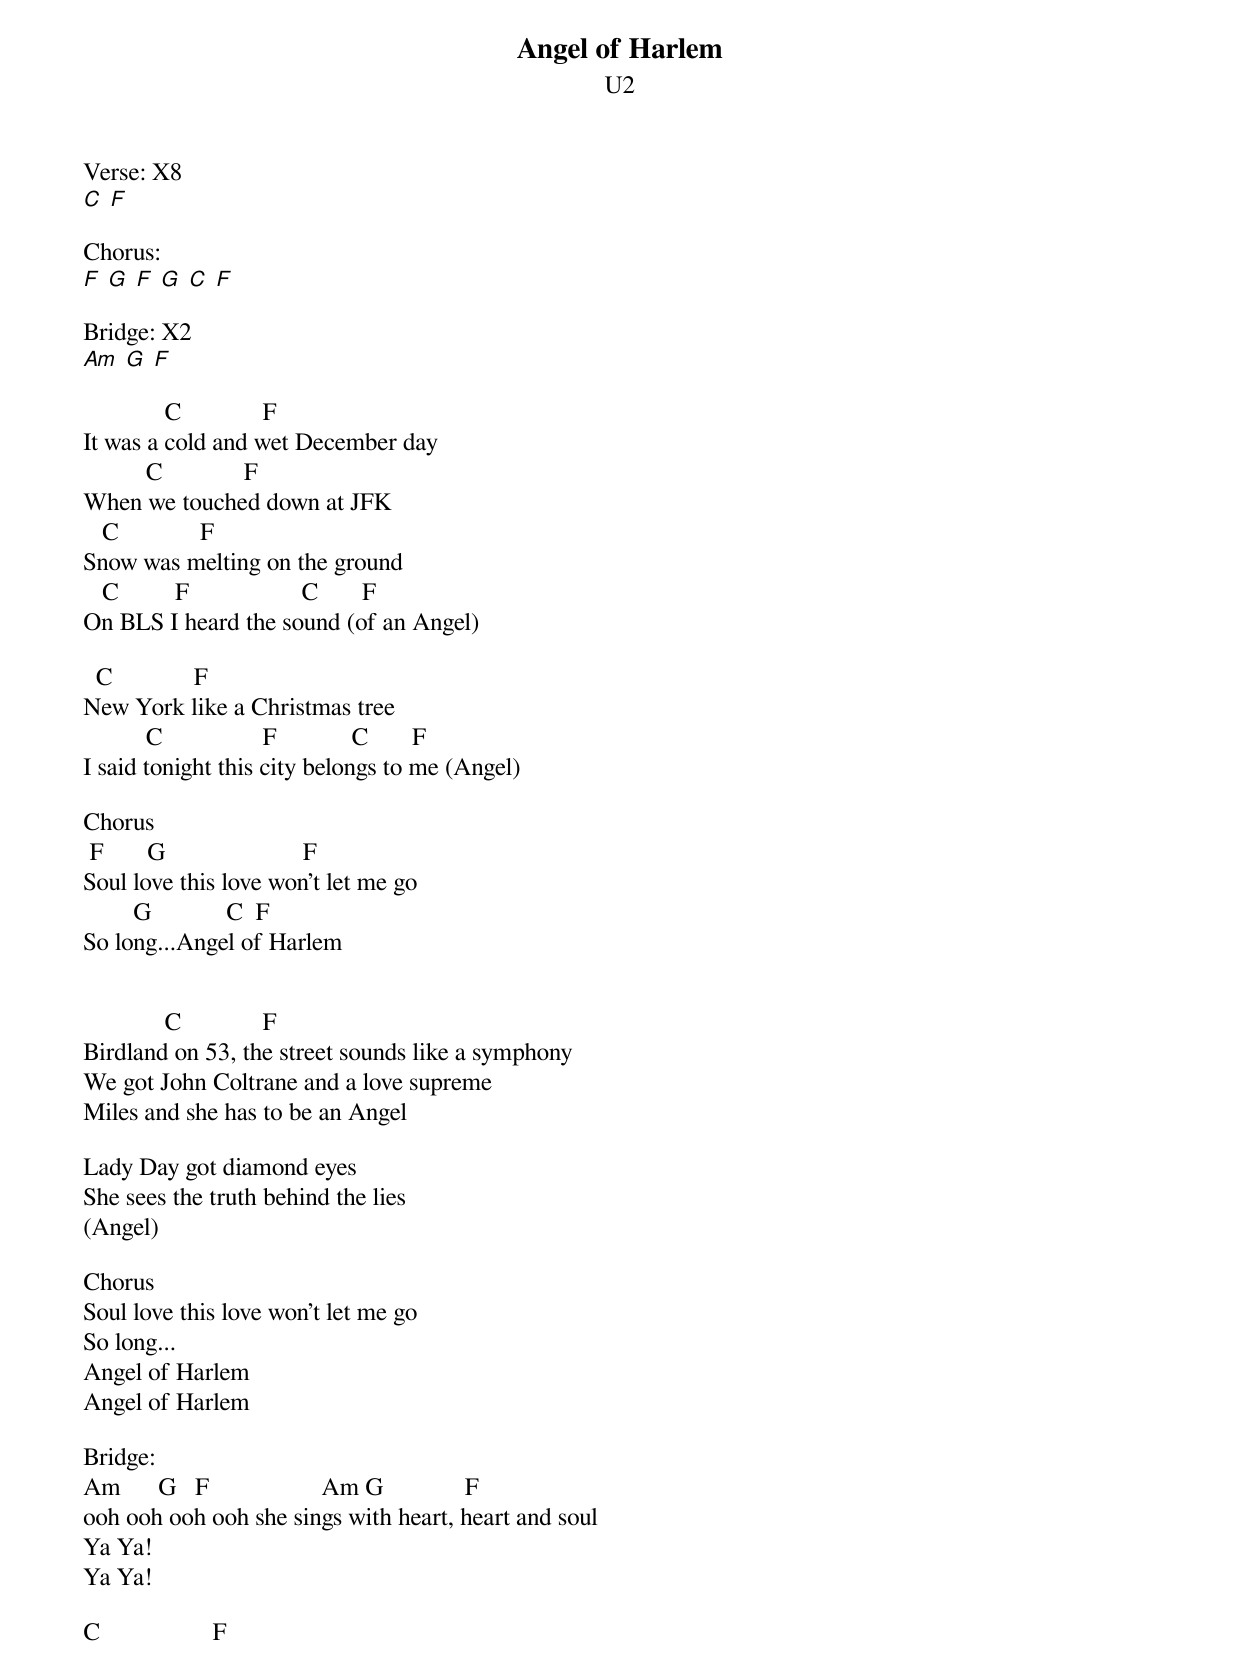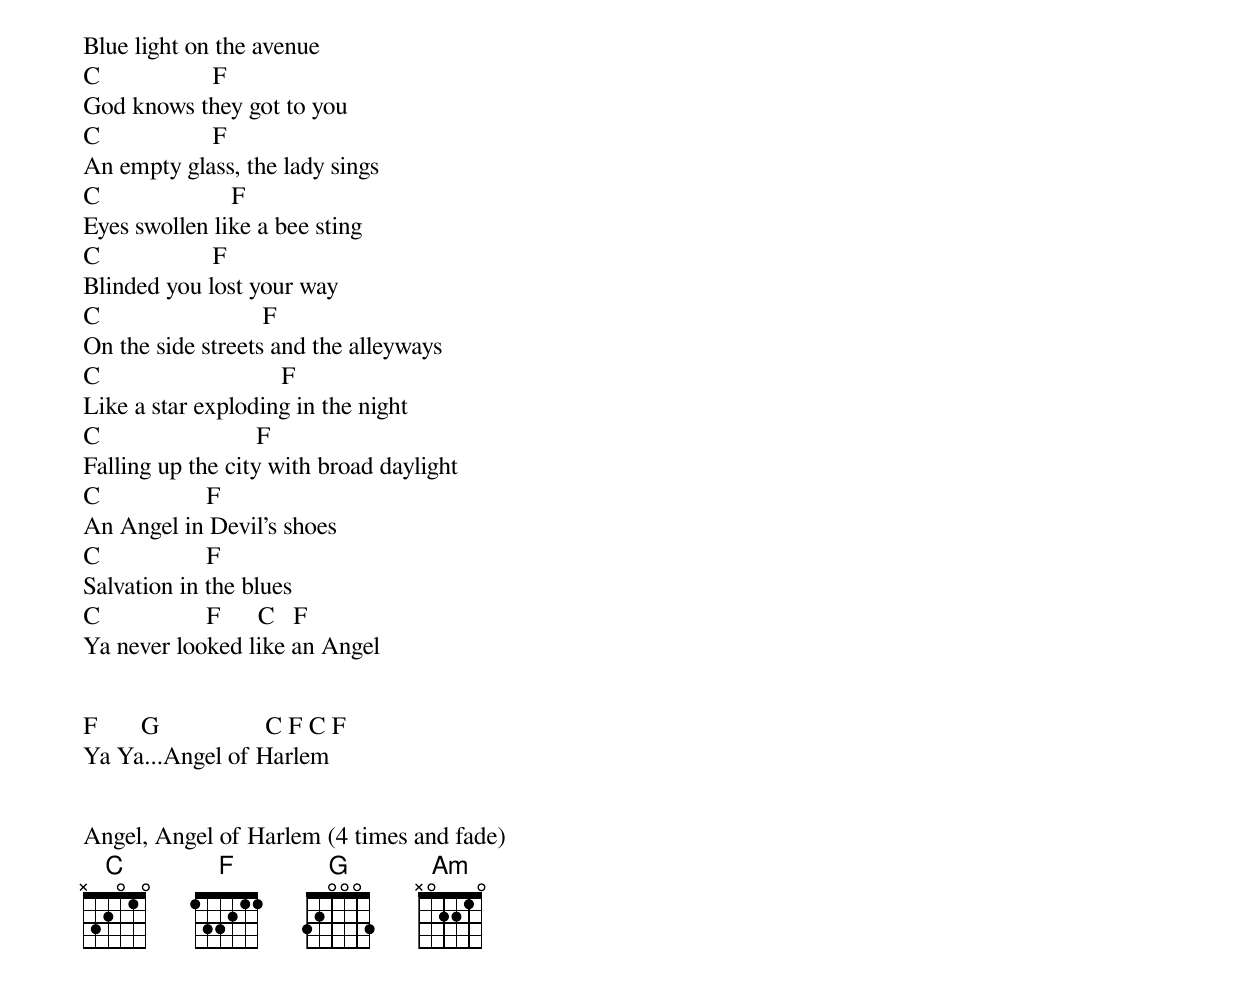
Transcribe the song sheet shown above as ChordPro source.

{t: Angel of Harlem}
{st: U2}

Verse: X8
[C] [F]

Chorus:
[F] [G] [F] [G] [C] [F]

Bridge: X2
[Am] [G] [F]

	            C             F
It was a cold and wet December day
          C             F
When we touched down at JFK
   C             F
Snow was melting on the ground
   C         F                  C       F
On BLS I heard the sound (of an Angel)

  C             F
New York like a Christmas tree
          C                F            C       F
I said tonight this city belongs to me (Angel)

Chorus
 F       G                      F
Soul love this love won't let me go
        G            C  F
So long...Angel of Harlem


	            C             F
Birdland on 53, the street sounds like a symphony
We got John Coltrane and a love supreme
Miles and she has to be an Angel

Lady Day got diamond eyes
She sees the truth behind the lies
(Angel)

Chorus
Soul love this love won't let me go
So long...
Angel of Harlem
Angel of Harlem

Bridge:
Am      G   F                  Am G             F
ooh ooh ooh ooh she sings with heart, heart and soul
Ya Ya!
Ya Ya!

C                  F
Blue light on the avenue
C                  F
God knows they got to you
C                  F
An empty glass, the lady sings
C                     F
Eyes swollen like a bee sting
C                  F
Blinded you lost your way
C                          F
On the side streets and the alleyways
C                             F
Like a star exploding in the night
C                         F
Falling up the city with broad daylight
C                 F
An Angel in Devil's shoes
C                 F
Salvation in the blues
C                 F      C   F
Ya never looked like an Angel


F       G                 C F C F
Ya Ya...Angel of Harlem


Angel, Angel of Harlem (4 times and fade)
